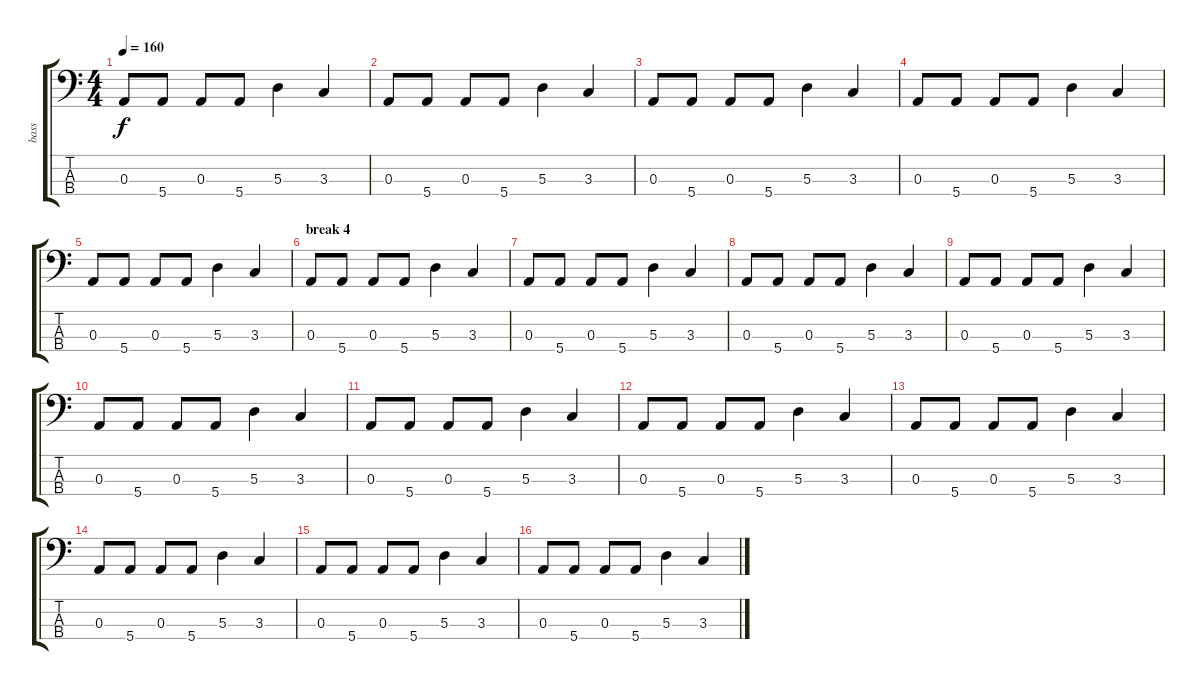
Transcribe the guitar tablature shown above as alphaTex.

\track ("bass" "bass") {instrument electricbassfinger}
\staff {score tabs}
\tuning (G2 D2 A1 E1) {hide}
\ts (4 4)
\tempo 160
\clef f4
\ks c
0.3.8{dy f} 5.4.8 0.3.8 5.4.8 5.3.4 3.3.4 |
0.3.8 5.4.8 0.3.8 5.4.8 5.3.4 3.3.4 |
0.3.8 5.4.8 0.3.8 5.4.8 5.3.4 3.3.4 |
0.3.8 5.4.8 0.3.8 5.4.8 5.3.4 3.3.4 |
0.3.8 5.4.8 0.3.8 5.4.8 5.3.4 3.3.4 |
\section ("" "break 4")
0.3.8 5.4.8 0.3.8 5.4.8 5.3.4 3.3.4 |
0.3.8 5.4.8 0.3.8 5.4.8 5.3.4 3.3.4 |
0.3.8 5.4.8 0.3.8 5.4.8 5.3.4 3.3.4 |
0.3.8 5.4.8 0.3.8 5.4.8 5.3.4 3.3.4 |
0.3.8 5.4.8 0.3.8 5.4.8 5.3.4 3.3.4 |
0.3.8 5.4.8 0.3.8 5.4.8 5.3.4 3.3.4 |
0.3.8 5.4.8 0.3.8 5.4.8 5.3.4 3.3.4 |
0.3.8 5.4.8 0.3.8 5.4.8 5.3.4 3.3.4 |
0.3.8 5.4.8 0.3.8 5.4.8 5.3.4 3.3.4 |
0.3.8 5.4.8 0.3.8 5.4.8 5.3.4 3.3.4 |
0.3.8 5.4.8 0.3.8 5.4.8 5.3.4 3.3.4
